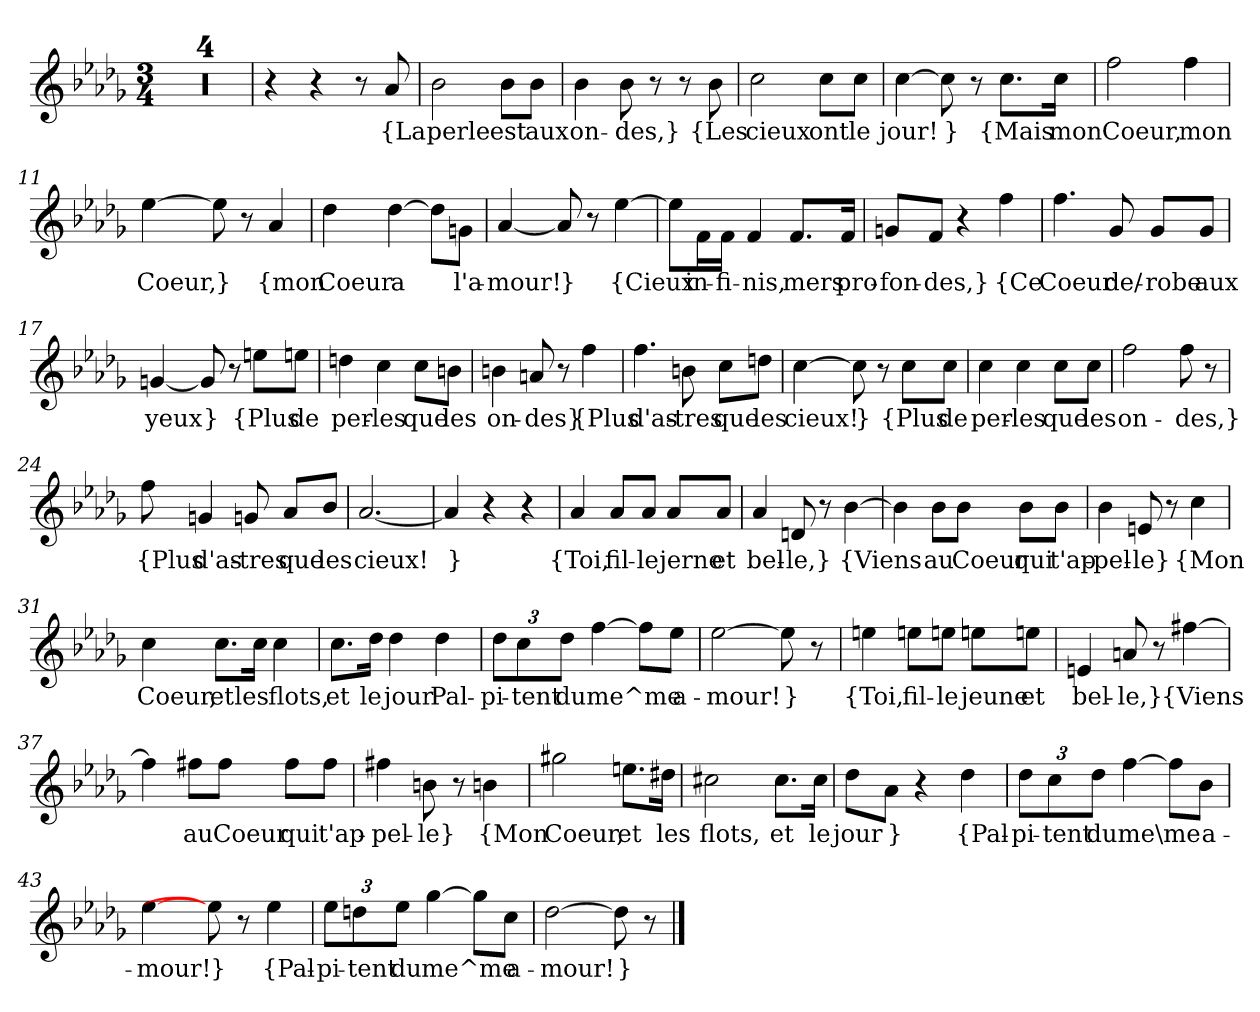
**kern	**text
*part1	*part1
*staff1	*staff1
*clefG2	*
*k[b-e-a-d-g-]	*
*M3/4	*
=	=
2.r	.
=2	=2
2.r	.
=3	=3
2.r	.
=4	=4
2.r	.
=5	=5
4r	.
4r	.
8r	.
8a-	{La
=6	=6
2b-	perle
8b-\L	est
8b-\J	aux
=7	=7
4b-	on-
8b-	-des,}
8r	.
8r	.
8b-	{Les
=8	=8
2cc	cieux
8cc\L	ont
8cc\J	le
=9	=9
[4cc	jour!
8cc]	}
8r	.
8.cc\L	{Mais
16cc\Jk	mon
=10	=10
2ff	Coeur,
4ff	mon
=11	=11
[4ee-	Coeur,
8ee-]	}
8r	.
4a-	{mon
=12	=12
4dd-	Coeur
[4dd-	a
8dd-\L]	.
8gn\J	l'a-
=13	=13
[4a-	-mour!
8a-]	}
8r	.
[4ee-	{Cieux
=14	=14
8ee-\L]	.
16f\L	in-
16f\JJ	-fi-
4f	-nis,
8.f/L	mers
16f/Jk	pro-
=15	=15
8gn/L	-fon-
8f/J	-des,}
4r	.
4ff	{Ce
=16	=16
4.ff	Coeur
8g-	de/-
8g-/L	-robe
8g-/J	aux
=17	=17
[4gn	yeux
8gn]	}
8r	.
8een\L	{Plus
8een\J	de
=18	=18
4ddn	per-
4cc	-les
8cc\L	que
8bn\J	les
=19	=19
4bn	on-
8an	-des}
8r	.
4ff	{Plus
=20	=20
4.ff	d'as-
8bn	-tres
8cc\L	que
8ddn\J	les
=21	=21
[4cc	cieux!
8cc]	}
8r	.
8cc\L	{Plus
8cc\J	de
=22	=22
4cc	per-
4cc	-les
8cc\L	que
8cc\J	les
=23	=23
2ff	on-
8ff	-des,}
8r	.
=24	=24
8ff	{Plus
4gn	d'as-
8gn	-tres
8a-/L	que
8b-/J	les
=25	=25
[2.a-	cieux!
=26	=26
4a-]	}
4r	.
4r	.
=27	=27
4a-	{Toi,
8a-/L	fil-
8a-/J	-le
8a-/L	jerne
8a-/J	et
=28	=28
4a-	bel-
8dn	-le,}
8r	.
[4b-	{Viens
=29	=29
4b-]	.
8b-\L	au
8b-\J	Coeur
8b-\L	qui
8b-\J	t'ap-
=30	=30
4b-	-pel-
8en	-le}
8r	.
4cc	{Mon
=31	=31
4cc	Coeur,
8.cc\L	et
16cc\Jk	les
4cc	flots,
=32	=32
8.cc\L	et
16dd-\Jk	le
4dd-	jour
4dd-	Pal-
=33	=33
12dd-\L	pi-
12cc\	-tent
12dd-\J	du
[4ff	me^me
8ff\L]	.
8ee-\J	a-
=34	=34
[2ee-	-mour!
8ee-]	}
8r	.
=35	=35
4een	{Toi,
8een\L	fil-
8een\J	-le
8een\L	jeune
8een\J	et
=36	=36
4en	bel-
8an	-le,}
8r	.
[4ff#X	{Viens
=37	=37
4ff#]	.
8ff#X\L	au
8ff#\J	Coeur
8ff#\L	qui
8ff#\J	t'ap-
=38	=38
4ff#X	-pel-
8bn	-le}
8r	.
4bn	{Mon
=39	=39
2gg#X	Coeur,
8.een\L	et
16dd#X\Jk	les
=40	=40
2cc#X	flots,
8.cc#\L	et
16cc#\Jk	le
=41	=41
8dd-\L	jour
8a-\J	}
4r	.
4dd-	{Pal-
=42	=42
12dd-\L	-pi-
12cc\	-tent
12dd-\J	du
[4ff	me\me
8ff\L]	.
8b-\J	a-
=43	=43
[4ee-	-mour!
8ee]	}
8r	.
4ee-	{Pal-
=44	=44
12ee-\L	-pi-
12ddn\	-tent
12ee-\J	du
[4gg-	me^me
8gg-\L]	.
8cc\J	a-
=45	=45
[2dd-	-mour!
8dd-]	}
8r	.
==	==
*-	*-
